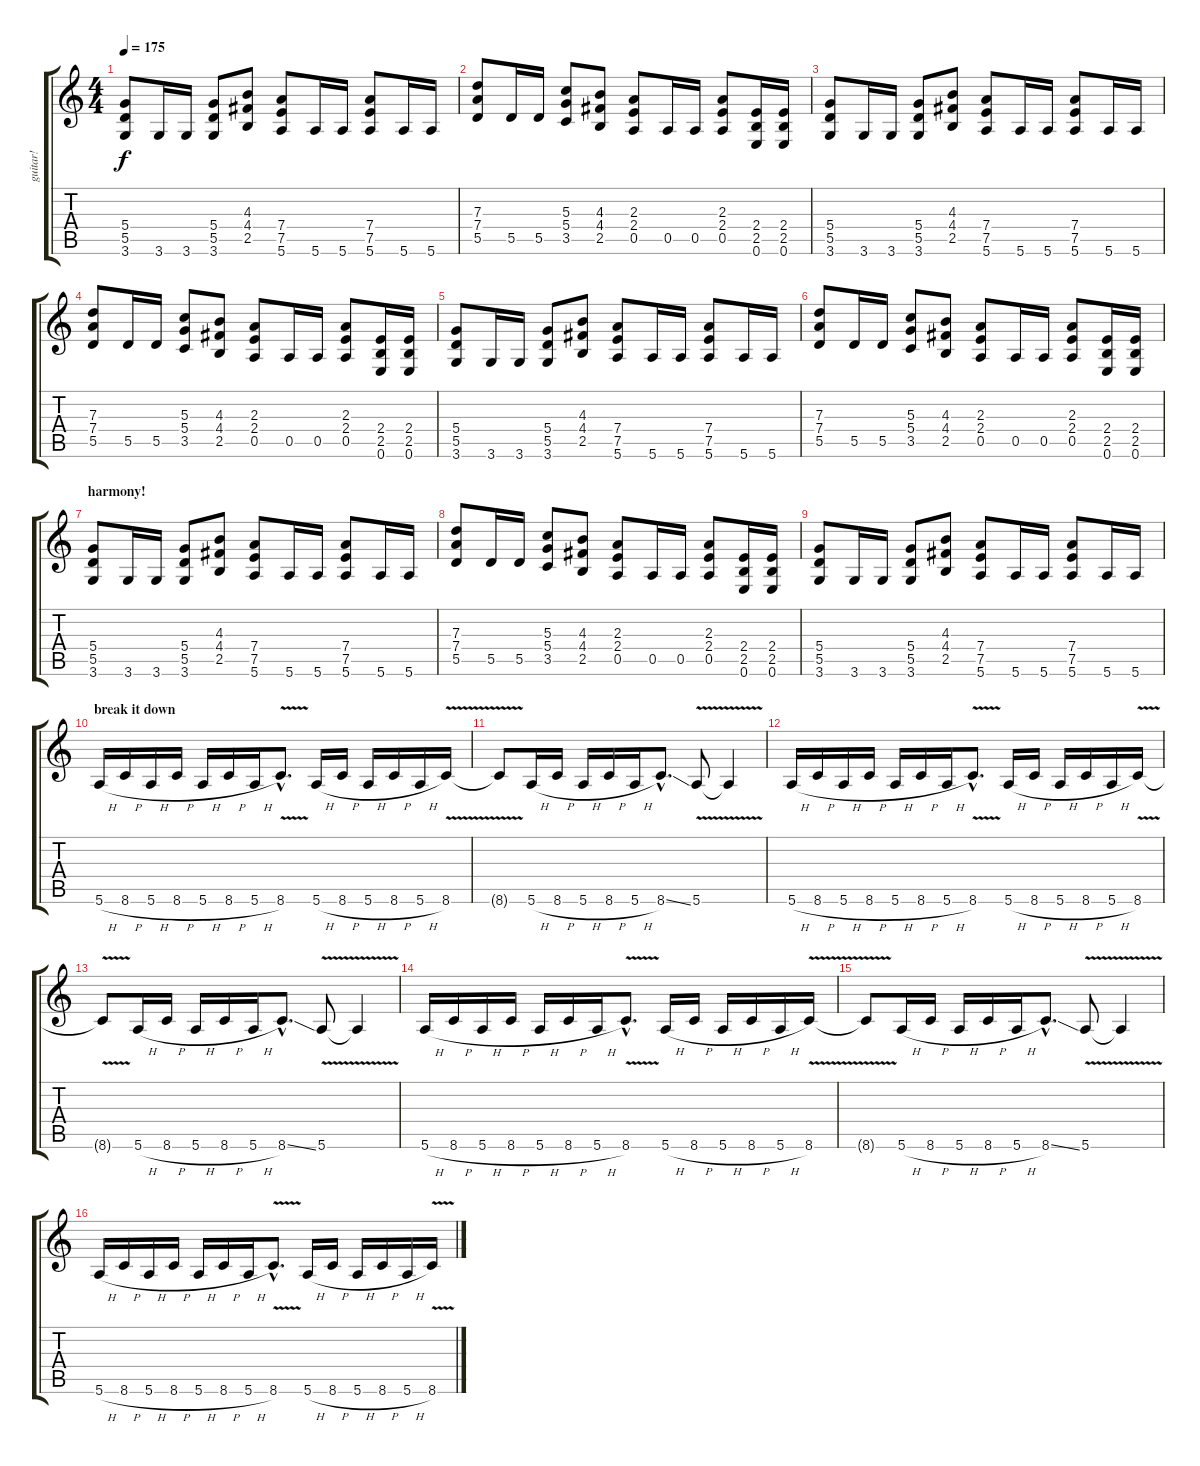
\track ("guitar!" "guitar!") {instrument distortionguitar}
\staff {score tabs}
\tuning (E4 B3 G3 D3 A2 E2) {hide}
\ts (4 4)
\tempo 175
\clef g2
\ks c
(5.4 5.5 3.6).8{dy f} 3.6.16 3.6.16 (5.4 5.5 3.6).8 (4.3 4.4 2.5).8 (7.4 7.5 5.6).8 5.6.16 5.6.16 (7.4 7.5 5.6).8 5.6.16 5.6.16 |
(7.3 7.4 5.5).8 5.5.16 5.5.16 (5.3 5.4 3.5).8 (4.3 4.4 2.5).8 (2.3 2.4 0.5).8 0.5.16 0.5.16 (2.3 2.4 0.5).8 (2.4 2.5 0.6).16 (2.4 2.5 0.6).16 |
(5.4 5.5 3.6).8 3.6.16 3.6.16 (5.4 5.5 3.6).8 (4.3 4.4 2.5).8 (7.4 7.5 5.6).8 5.6.16 5.6.16 (7.4 7.5 5.6).8 5.6.16 5.6.16 |
(7.3 7.4 5.5).8 5.5.16 5.5.16 (5.3 5.4 3.5).8 (4.3 4.4 2.5).8 (2.3 2.4 0.5).8 0.5.16 0.5.16 (2.3 2.4 0.5).8 (2.4 2.5 0.6).16 (2.4 2.5 0.6).16 |
(5.4 5.5 3.6).8 3.6.16 3.6.16 (5.4 5.5 3.6).8 (4.3 4.4 2.5).8 (7.4 7.5 5.6).8 5.6.16 5.6.16 (7.4 7.5 5.6).8 5.6.16 5.6.16 |
(7.3 7.4 5.5).8 5.5.16 5.5.16 (5.3 5.4 3.5).8 (4.3 4.4 2.5).8 (2.3 2.4 0.5).8 0.5.16 0.5.16 (2.3 2.4 0.5).8 (2.4 2.5 0.6).16 (2.4 2.5 0.6).16 |
\section ("" "harmony!")
(5.4 5.5 3.6).8 3.6.16 3.6.16 (5.4 5.5 3.6).8 (4.3 4.4 2.5).8 (7.4 7.5 5.6).8 5.6.16 5.6.16 (7.4 7.5 5.6).8 5.6.16 5.6.16 |
(7.3 7.4 5.5).8 5.5.16 5.5.16 (5.3 5.4 3.5).8 (4.3 4.4 2.5).8 (2.3 2.4 0.5).8 0.5.16 0.5.16 (2.3 2.4 0.5).8 (2.4 2.5 0.6).16 (2.4 2.5 0.6).16 |
(5.4 5.5 3.6).8 3.6.16 3.6.16 (5.4 5.5 3.6).8 (4.3 4.4 2.5).8 (7.4 7.5 5.6).8 5.6.16 5.6.16 (7.4 7.5 5.6).8 5.6.16 5.6.16 |
\section ("" "break it down")
5.6{h}.16 8.6{h}.16 5.6{h}.16 8.6{h}.16 5.6{h}.16 8.6{h}.16 5.6{h}.16 8.6{v hac}.8{d} 5.6{h}.16 8.6{h}.16 5.6{h}.16 8.6{h}.16 5.6{h}.16 8.6{v}.16 |
8.6{t}.8 5.6{h}.16 8.6{h}.16 5.6{h}.16 8.6{h}.16 5.6{h}.16 8.6{ss hac}.8{d} 5.6{v}.8 5.6{t}.4 |
5.6{h}.16 8.6{h}.16 5.6{h}.16 8.6{h}.16 5.6{h}.16 8.6{h}.16 5.6{h}.16 8.6{v hac}.8{d} 5.6{h}.16 8.6{h}.16 5.6{h}.16 8.6{h}.16 5.6{h}.16 8.6{v}.16 |
8.6{t}.8 5.6{h}.16 8.6{h}.16 5.6{h}.16 8.6{h}.16 5.6{h}.16 8.6{ss hac}.8{d} 5.6{v}.8 5.6{t}.4 |
5.6{h}.16 8.6{h}.16 5.6{h}.16 8.6{h}.16 5.6{h}.16 8.6{h}.16 5.6{h}.16 8.6{v hac}.8{d} 5.6{h}.16 8.6{h}.16 5.6{h}.16 8.6{h}.16 5.6{h}.16 8.6{v}.16 |
8.6{t}.8 5.6{h}.16 8.6{h}.16 5.6{h}.16 8.6{h}.16 5.6{h}.16 8.6{ss hac}.8{d} 5.6{v}.8 5.6{t}.4 |
5.6{h}.16 8.6{h}.16 5.6{h}.16 8.6{h}.16 5.6{h}.16 8.6{h}.16 5.6{h}.16 8.6{v hac}.8{d} 5.6{h}.16 8.6{h}.16 5.6{h}.16 8.6{h}.16 5.6{h}.16 8.6{v}.16
